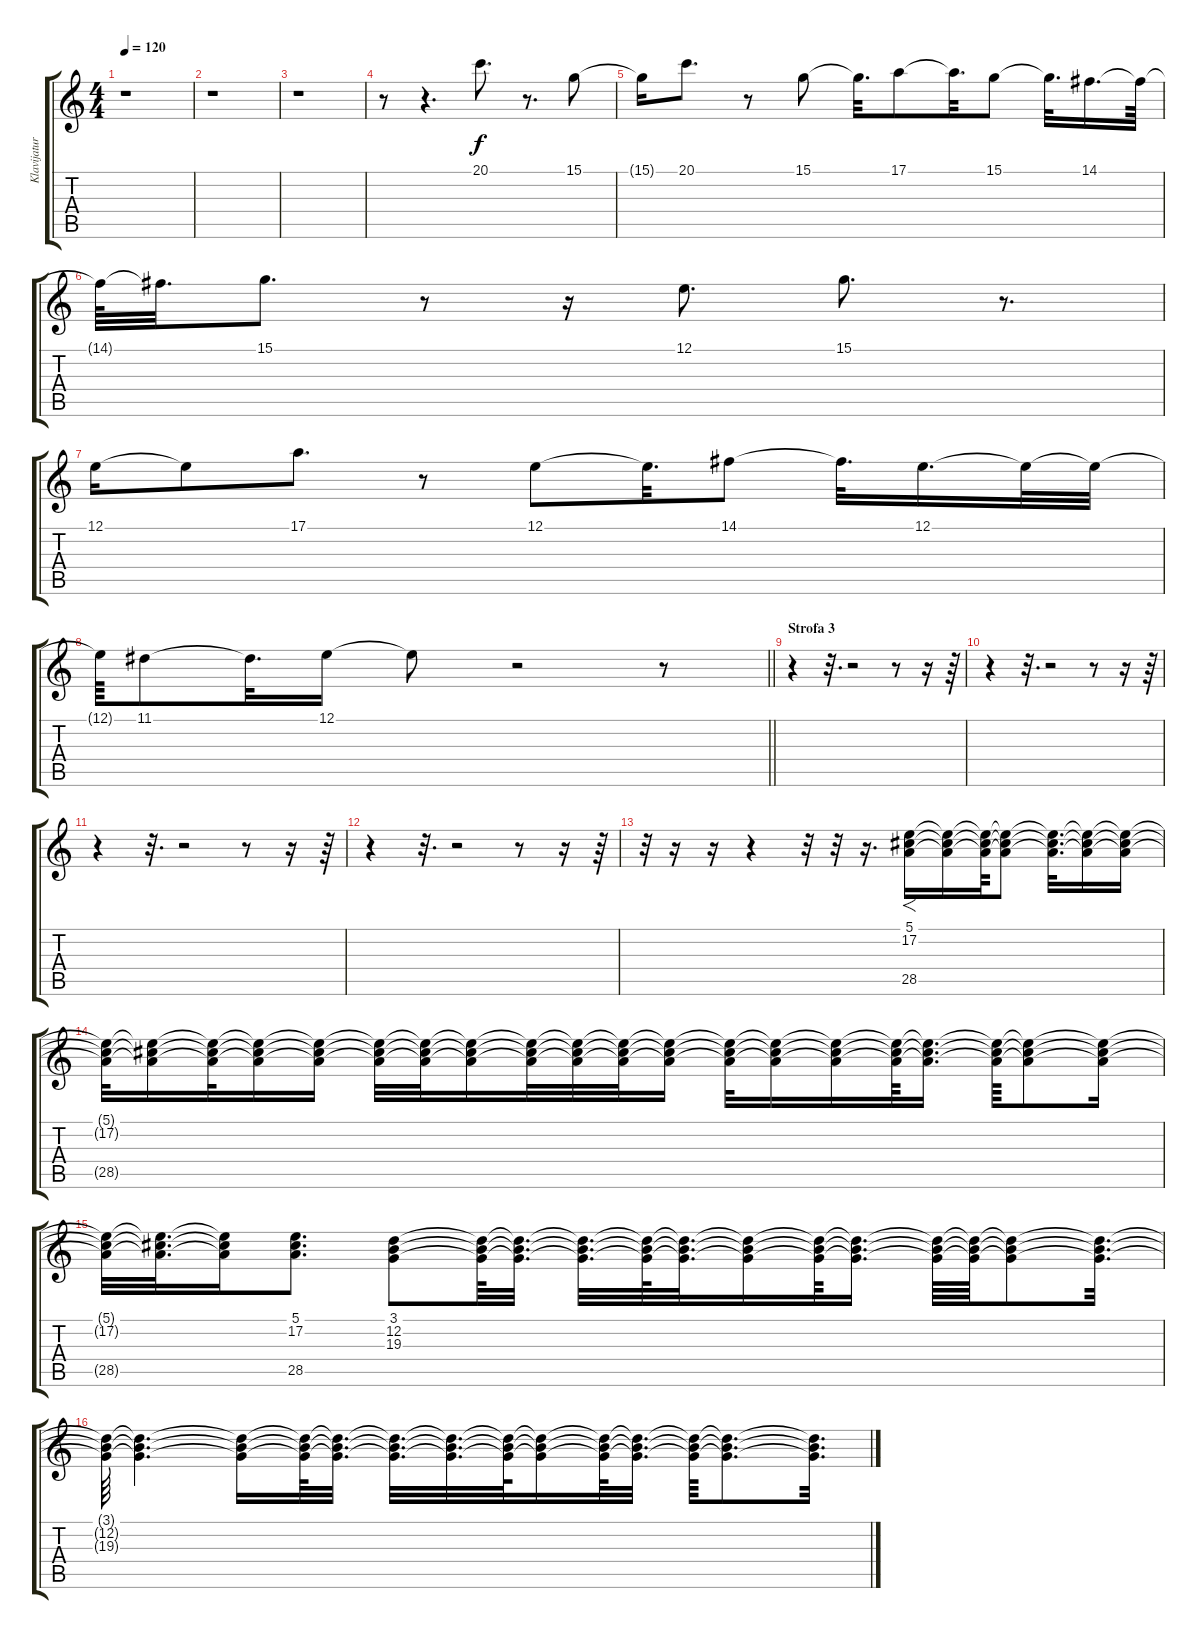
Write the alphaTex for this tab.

\track ("Klavijature II Vlado Pravdic" "Klavijatur") {instrument rockorgan}
\staff {score tabs}
\tuning (E4 B3 G3 D3 A2 E2) {hide}
\ts (4 4)
\tempo 120
\clef g2
\ks c
r.1{dy f} |
r.1 |
r.1 |
r.8 r.4{d} 20.1.8{d volume 8} r.8{d} 15.1.8 |
15.1{t}.16 20.1.8{d} r.8 15.1.8 15.1{t}.32{d} 17.1.8 17.1{t}.32{d} 15.1.8 15.1{t}.32{d} 14.1.16{d} 14.1{t}.64 |
14.1{t}.64 14.1{t}.32{d} 15.1.8{d} r.8 r.16 12.1.8{d} 15.1.8{d} r.8{d} |
12.1.16 12.1{t}.8 17.1.8{d} r.8 12.1.8 12.1{t}.32{d} 14.1.8 14.1{t}.32{d} 12.1.16{d} 12.1{t}.32 12.1{t}.32 |
\barLineRight lightlight
12.1{t}.64 11.1.8 11.1{t}.32{d} 12.1.16 12.1{t}.8 r.2 r.8 |
\section ("" "Strofa 3")
r.4 r.32{d} r.2 r.8 r.16 r.64 |
r.4 r.32{d} r.2 r.8 r.16 r.64 |
r.4 r.32{d} r.2 r.8 r.16 r.64 |
r.4 r.32{d} r.2 r.8 r.16 r.64 |
r.32 r.16 r.16 r.4 r.32 r.32 r.16{d} (5.1 17.2 28.5).16{f volume 5} (5.1{t} 17.2{t} 28.5{t}).16 (5.1{t} 17.2{t} 28.5{t}).64 (5.1{t} 17.2{t} 28.5{t}).8 (5.1{t} 17.2{t} 28.5{t}).32{d} (5.1{t} 17.2{t} 28.5{t}).16 (5.1{t} 17.2{t} 28.5{t}).16{volume 6} |
(5.1{t} 17.2{t} 28.5{t}).32 (5.1{t} 17.2{t} 28.5{t}).16{volume 7} (5.1{t} 17.2{t} 28.5{t}).32 (5.1{t} 17.2{t} 28.5{t}).16{volume 8} (5.1{t} 17.2{t} 28.5{t}).16 (5.1{t} 17.2{t} 28.5{t}).32{volume 9} (5.1{t} 17.2{t} 28.5{t}).32 (5.1{t} 17.2{t} 28.5{t}).16 (5.1{t} 17.2{t} 28.5{t}).32{volume 10} (5.1{t} 17.2{t} 28.5{t}).32 (5.1{t} 17.2{t} 28.5{t}).32 (5.1{t} 17.2{t} 28.5{t}).16{volume 11} (5.1{t} 17.2{t} 28.5{t}).32 (5.1{t} 17.2{t} 28.5{t}).16 (5.1{t} 17.2{t} 28.5{t}).16 (5.1{t} 17.2{t} 28.5{t}).64 (5.1{t} 17.2{t} 28.5{t}).16{d} (5.1{t} 17.2{t} 28.5{t}).64 (5.1{t} 17.2{t} 28.5{t}).8 (5.1{t} 17.2{t} 28.5{t}).16 |
(5.1{t} 17.2{t} 28.5{t}).32 (5.1{t} 17.2{t} 28.5{t}).32{d} (5.1{t} 17.2{t} 28.5{t}).16 (5.1 17.2 28.5).8{d} (3.1 12.2 19.3).8 (3.1{t} 12.2{t} 19.3{t}).64 (3.1{t} 12.2{t} 19.3{t}).32{d} (3.1{t} 12.2{t} 19.3{t}).32{d} (3.1{t} 12.2{t} 19.3{t}).64 (3.1{t} 12.2{t} 19.3{t}).32{d} (3.1{t} 12.2{t} 19.3{t}).16 (3.1{t} 12.2{t} 19.3{t}).64 (3.1{t} 12.2{t} 19.3{t}).16{d} (3.1{t} 12.2{t} 19.3{t}).64 (3.1{t} 12.2{t} 19.3{t}).64 (3.1{t} 12.2{t} 19.3{t}).8 (3.1{t} 12.2{t} 19.3{t}).32{d} |
(3.1{t} 12.2{t} 19.3{t}).64 (3.1{t} 12.2{t} 19.3{t}).4{d} (3.1{t} 12.2{t} 19.3{t}).16 (3.1{t} 12.2{t} 19.3{t}).64 (3.1{t} 12.2{t} 19.3{t}).32{d} (3.1{t} 12.2{t} 19.3{t}).32{d} (3.1{t} 12.2{t} 19.3{t}).32{d} (3.1{t} 12.2{t} 19.3{t}).64 (3.1{t} 12.2{t} 19.3{t}).16 (3.1{t} 12.2{t} 19.3{t}).64 (3.1{t} 12.2{t} 19.3{t}).32{d} (3.1{t} 12.2{t} 19.3{t}).64 (3.1{t} 12.2{t} 19.3{t}).8{d} (3.1{t} 12.2{t} 19.3{t}).32{d}
